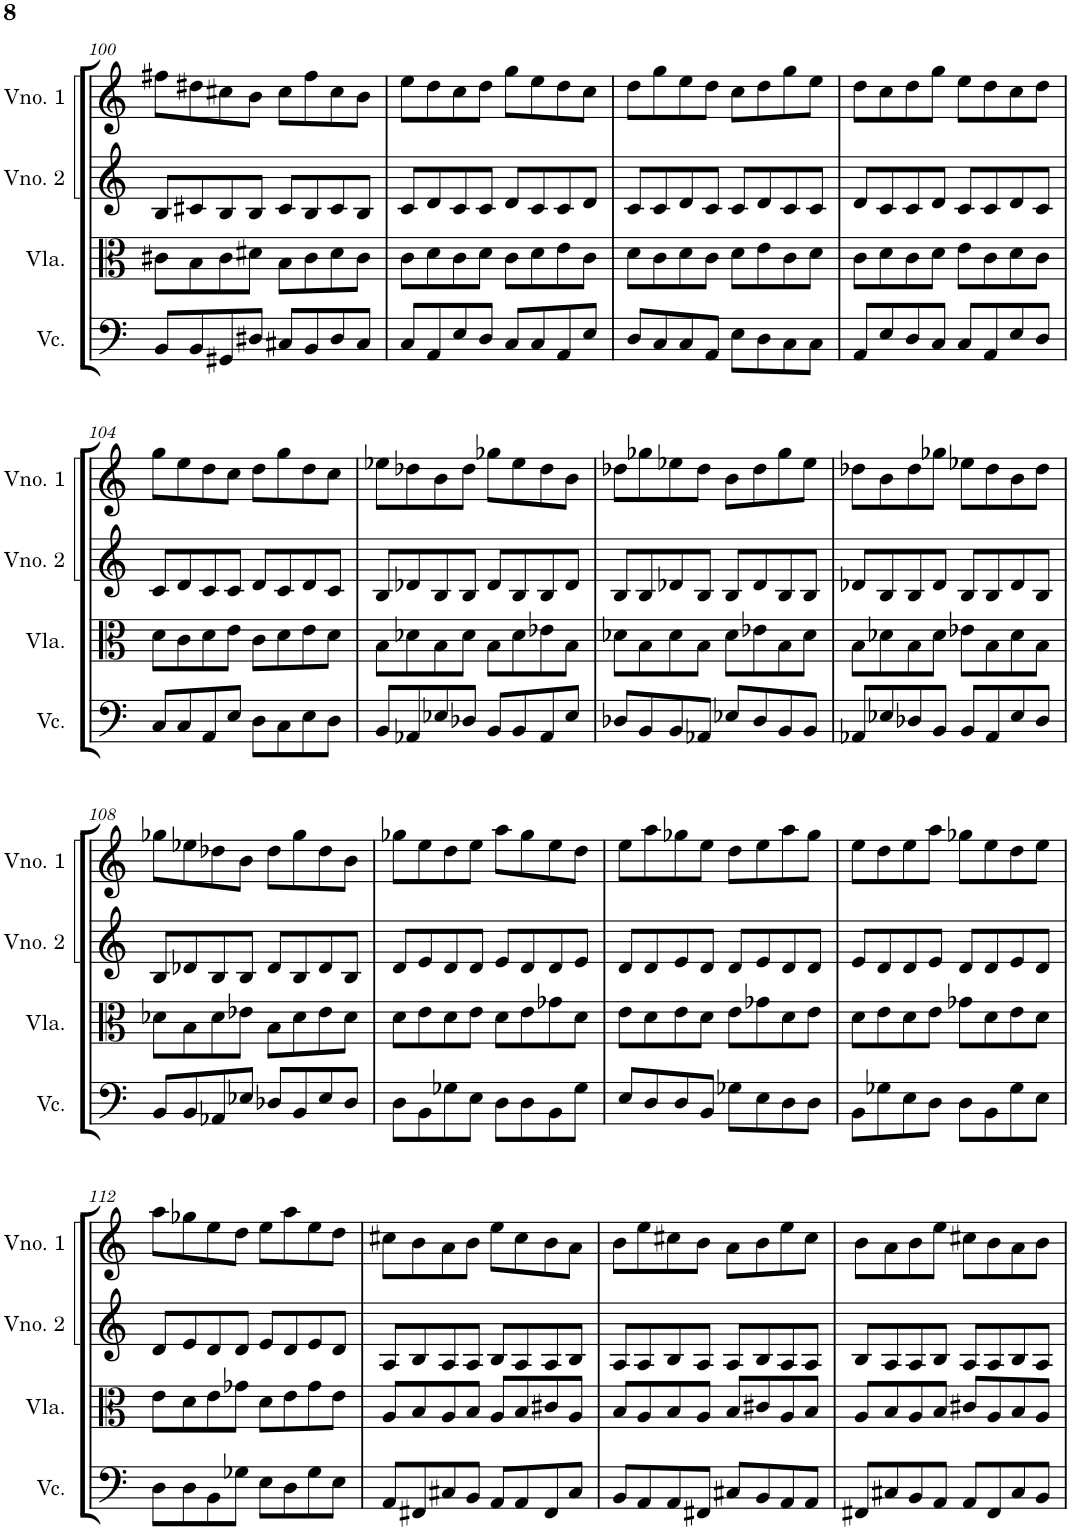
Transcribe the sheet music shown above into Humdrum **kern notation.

**kern	**kern	**kern	**kern
*part4	*part3	*part2	*part1
*staff4	*staff3	*staff2	*staff1
*I"Violoncelo	*I"Viola	*I"Violino 2	*I"Violino 1
*I'Vc.	*I'Vla.	*I'Vno. 2	*I'Vno. 1
!!LO:PB:g=z
*clefF4	*clefC3	*clefG2	*clefG2
*k[]	*k[]	*k[]	*k[]
*M4/4	*M4/4	*M4/4	*M4/4
=100	=100	=100	=100
8BB/L	8c#X\L	8B/L	8ff#X\L
8BB/	8B\	8c#X/	8dd#X\
8GG#X/	8c#\	8B/	8cc#X\
8D#X/J	8d#X\J	8B/J	8b\J
8C#X/L	8B\L	8c#/L	8cc#\L
8BB/	8c#\	8B/	8ff#\
8D#/	8d#\	8c#/	8cc#\
8C#/J	8c#\J	8B/J	8b\J
=101	=101	=101	=101
8C/L	8c\L	8c/L	8ee\L
8AA/	8d\	8d/	8dd\
8E/	8c\	8c/	8cc\
8D/J	8d\J	8c/J	8dd\J
8C/L	8c\L	8d/L	8gg\L
8C/	8d\	8c/	8ee\
8AA/	8e\	8c/	8dd\
8E/J	8c\J	8d/J	8cc\J
=102	=102	=102	=102
8D/L	8d\L	8c/L	8dd\L
8C/	8c\	8c/	8gg\
8C/	8d\	8d/	8ee\
8AA/J	8c\J	8c/J	8dd\J
8E\L	8d\L	8c/L	8cc\L
8D\	8e\	8d/	8dd\
8C\	8c\	8c/	8gg\
8C\J	8d\J	8c/J	8ee\J
=103	=103	=103	=103
8AA/L	8c\L	8d/L	8dd\L
8E/	8d\	8c/	8cc\
8D/	8c\	8c/	8dd\
8C/J	8d\J	8d/J	8gg\J
8C/L	8e\L	8c/L	8ee\L
8AA/	8c\	8c/	8dd\
8E/	8d\	8d/	8cc\
8D/J	8c\J	8c/J	8dd\J
!!LO:LB:g=z
=104	=104	=104	=104
8C/L	8d\L	8c/L	8gg\L
8C/	8c\	8d/	8ee\
8AA/	8d\	8c/	8dd\
8E/J	8e\J	8c/J	8cc\J
8D\L	8c\L	8d/L	8dd\L
8C\	8d\	8c/	8gg\
8E\	8e\	8d/	8dd\
8D\J	8d\J	8c/J	8cc\J
=105	=105	=105	=105
8BB/L	8B\L	8B/L	8ee-X\L
8AA-X/	8d-X\	8d-X/	8dd-X\
8E-X/	8B\	8B/	8b\
8D-X/J	8d-\J	8B/J	8dd-\J
8BB/L	8B\L	8d-/L	8gg-X\L
8BB/	8d-\	8B/	8ee-\
8AA-/	8e-X\	8B/	8dd-\
8E-/J	8B\J	8d-/J	8b\J
=106	=106	=106	=106
8D-X/L	8d-X\L	8B/L	8dd-X\L
8BB/	8B\	8B/	8gg-X\
8BB/	8d-\	8d-X/	8ee-X\
8AA-X/J	8B\J	8B/J	8dd-\J
8E-X/L	8d-\L	8B/L	8b\L
8D-/	8e-X\	8d-/	8dd-\
8BB/	8B\	8B/	8gg-\
8BB/J	8d-\J	8B/J	8ee-\J
=107	=107	=107	=107
8AA-X/L	8B\L	8d-X/L	8dd-X\L
8E-X/	8d-X\	8B/	8b\
8D-X/	8B\	8B/	8dd-\
8BB/J	8d-\J	8d-/J	8gg-X\J
8BB/L	8e-X\L	8B/L	8ee-X\L
8AA-/	8B\	8B/	8dd-\
8E-/	8d-\	8d-/	8b\
8D-/J	8B\J	8B/J	8dd-\J
!!LO:LB:g=z
=108	=108	=108	=108
8BB/L	8d-X\L	8B/L	8gg-X\L
8BB/	8B\	8d-X/	8ee-X\
8AA-X/	8d-\	8B/	8dd-X\
8E-X/J	8e-X\J	8B/J	8b\J
8D-X/L	8B\L	8d-/L	8dd-\L
8BB/	8d-\	8B/	8gg-\
8E-/	8e-\	8d-/	8dd-\
8D-/J	8d-\J	8B/J	8b\J
=109	=109	=109	=109
8D\L	8d\L	8d/L	8gg-X\L
8BB\	8e\	8e/	8ee\
8G-X\	8d\	8d/	8dd\
8E\J	8e\J	8d/J	8ee\J
8D\L	8d\L	8e/L	8aa\L
8D\	8e\	8d/	8gg-\
8BB\	8g-X\	8d/	8ee\
8G-\J	8d\J	8e/J	8dd\J
=110	=110	=110	=110
8E/L	8e\L	8d/L	8ee\L
8D/	8d\	8d/	8aa\
8D/	8e\	8e/	8gg-X\
8BB/J	8d\J	8d/J	8ee\J
8G-X\L	8e\L	8d/L	8dd\L
8E\	8g-X\	8e/	8ee\
8D\	8d\	8d/	8aa\
8D\J	8e\J	8d/J	8gg-\J
=111	=111	=111	=111
8BB\L	8d\L	8e/L	8ee\L
8G-X\	8e\	8d/	8dd\
8E\	8d\	8d/	8ee\
8D\J	8e\J	8e/J	8aa\J
8D\L	8g-X\L	8d/L	8gg-X\L
8BB\	8d\	8d/	8ee\
8G-\	8e\	8e/	8dd\
8E\J	8d\J	8d/J	8ee\J
!!LO:LB:g=z
=112	=112	=112	=112
8D\L	8e\L	8d/L	8aa\L
8D\	8d\	8e/	8gg-X\
8BB\	8e\	8d/	8ee\
8G-X\J	8g-X\J	8d/J	8dd\J
8E\L	8d\L	8e/L	8ee\L
8D\	8e\	8d/	8aa\
8G-\	8g-\	8e/	8ee\
8E\J	8e\J	8d/J	8dd\J
=113	=113	=113	=113
8AA/L	8A/L	8A/L	8cc#X\L
8FF#X/	8B/	8B/	8b\
8C#X/	8A/	8A/	8a\
8BB/J	8B/J	8A/J	8b\J
8AA/L	8A/L	8B/L	8ee\L
8AA/	8B/	8A/	8cc#\
8FF#/	8c#X/	8A/	8b\
8C#/J	8A/J	8B/J	8a\J
=114	=114	=114	=114
8BB/L	8B/L	8A/L	8b\L
8AA/	8A/	8A/	8ee\
8AA/	8B/	8B/	8cc#X\
8FF#X/J	8A/J	8A/J	8b\J
8C#X/L	8B/L	8A/L	8a\L
8BB/	8c#X/	8B/	8b\
8AA/	8A/	8A/	8ee\
8AA/J	8B/J	8A/J	8cc#\J
=115	=115	=115	=115
8FF#X/L	8A/L	8B/L	8b\L
8C#X/	8B/	8A/	8a\
8BB/	8A/	8A/	8b\
8AA/J	8B/J	8B/J	8ee\J
8AA/L	8c#X/L	8A/L	8cc#X\L
8FF#/	8A/	8A/	8b\
8C#/	8B/	8B/	8a\
8BB/J	8A/J	8A/J	8b\J
=	=	=	=
*-	*-	*-	*-
